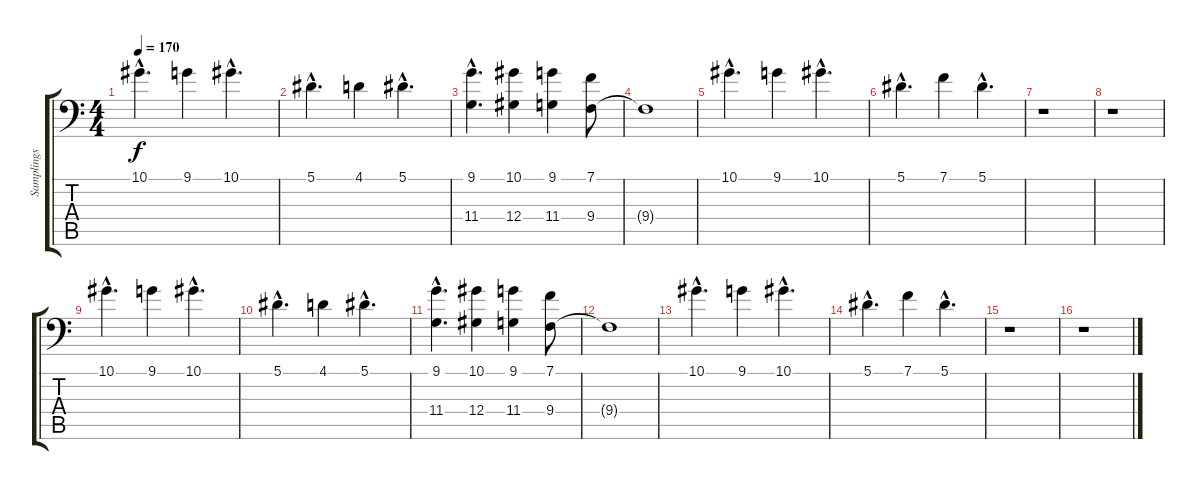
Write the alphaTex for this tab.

\track ("Samplings" "Samplings") {instrument lead3calliope}
\staff {score tabs}
\tuning (Bb3 F3 Db3 Ab2 Eb2 Bb1) {hide}
\ts (4 4)
\tempo 170
\clef f4
\ks c
10.1{hac}.4{d dy f instrument lead3calliope} 9.1.4 10.1{hac}.4{d} |
5.1{hac}.4{d} 4.1.4 5.1{hac}.4{d} |
(9.1{hac} 11.4{hac}).4{d} (10.1 12.4).4 (9.1 11.4).4 (7.1 9.4).8 |
9.4{t}.1 |
10.1{hac}.4{d} 9.1.4 10.1{hac}.4{d} |
5.1{hac}.4{d} 7.1.4 5.1{hac}.4{d} |
r.1 |
r.1 |
10.1{hac}.4{d} 9.1.4 10.1{hac}.4{d} |
5.1{hac}.4{d} 4.1.4 5.1{hac}.4{d} |
(9.1{hac} 11.4{hac}).4{d} (10.1 12.4).4 (9.1 11.4).4 (7.1 9.4).8 |
9.4{t}.1 |
10.1{hac}.4{d} 9.1.4 10.1{hac}.4{d} |
5.1{hac}.4{d} 7.1.4 5.1{hac}.4{d} |
r.1 |
r.1
